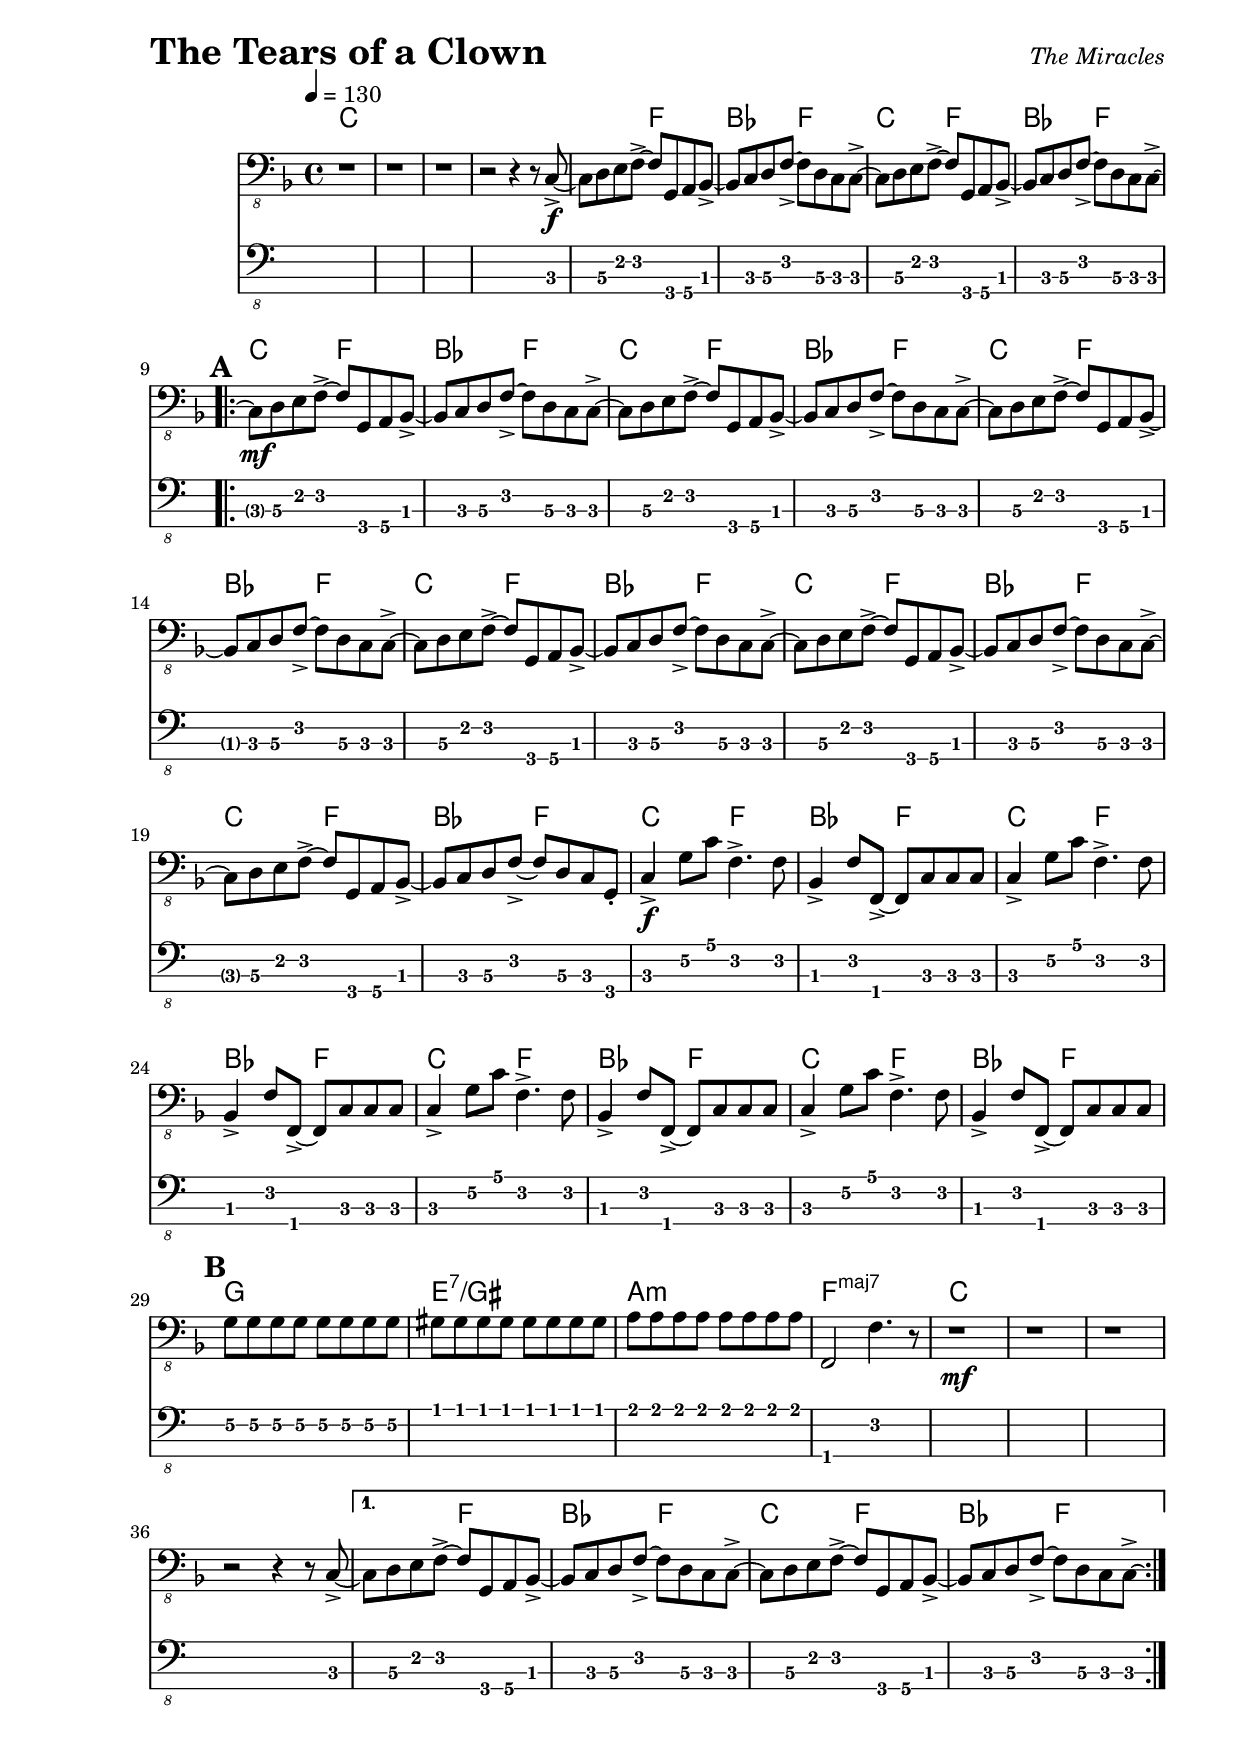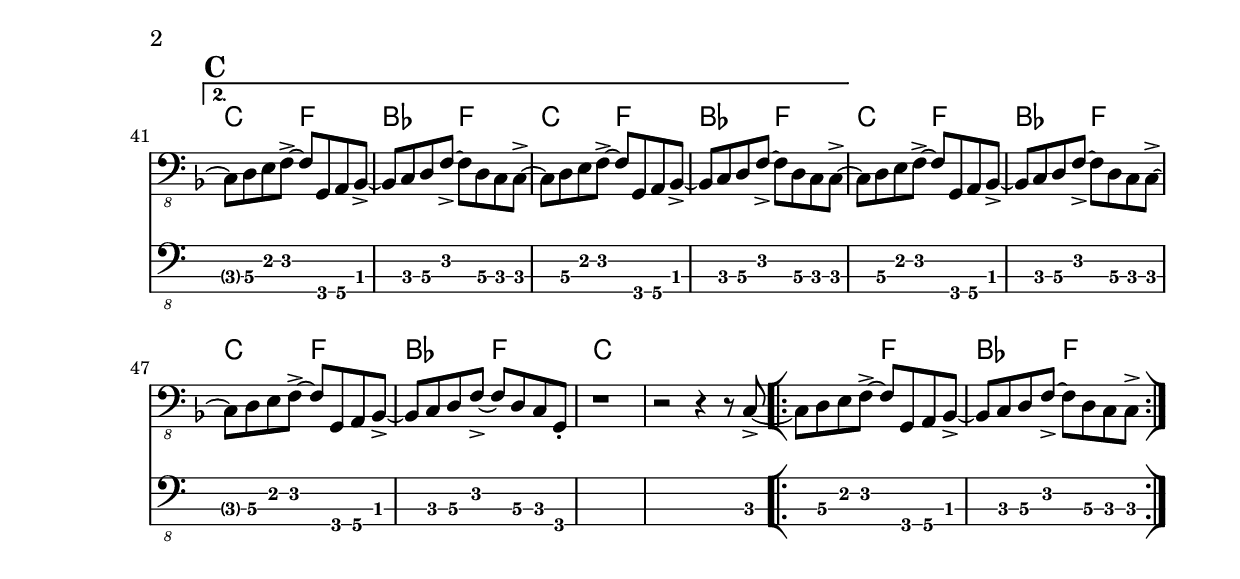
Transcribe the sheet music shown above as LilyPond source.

% LilyBin

\version "2.18.0"
\include "english.ly"

\header {
  piece = \markup { \fontsize #4 \bold "The Tears of a Clown" }
  opus = \markup { \italic "The Miracles" }
}

\paper { 
  left-margin = 1.0\in
  right-margin = 0.5\in
}

mBreak = { 
  %%\break 
}
cBreak = {
  \break
}

global = {
  \time 4/4
  \tempo 4 = 130
}

my_notes = \relative c, {
  \clef "bass_8"
  
  \key f \major

  r1 |
  r1 |
  r1 |
  r2 r4 r8 c8->~ \f |

  %% 5
  \mBreak
  c8 d8 e8 f8-> ~f8 g,8 a8 bf8->~ |
  bf8 c8 d8 f8-> ~f8 d8 c8 c8->~ |
  c8 d8 e8 f8-> ~f8 g,8 a8 bf8->~ |
  bf8 c8 d8 f8-> ~f8 d8 c8 c8->~ |

  \repeat volta 2 {
    %% 9
    \mBreak \cBreak
    \mark \default
    c8 \mf d8 e8 f8-> ~f8 g,8 a8 bf8->~ |
    bf8 c8 d8 f8-> ~f8 d8 c8 c8->~ |
    c8 d8 e8 f8-> ~f8 g,8 a8 bf8->~ |
    bf8 c8 d8 f8-> ~f8 d8 c8 c8->~ |
    
    %% 13
    \mBreak
    c8 d8 e8 f8-> ~f8 g,8 a8 bf8->~ |
    bf8 c8 d8 f8-> ~f8 d8 c8 c8->~ |
    c8 d8 e8 f8-> ~f8 g,8 a8 bf8->~ |
    bf8 c8 d8 f8-> ~f8 d8 c8 c8->~ |

    %% 17
    \mBreak
    c8 d8 e8 f8-> ~f8 g,8 a8 bf8->~ |
    bf8 c8 d8 f8-> ~f8 d8 c8 c8->~ |
    c8 d8 e8 f8-> ~f8 g,8 a8 bf8->~ |
    bf8 c8 d8 f8-> ~f8 d8 c8 g8-. |

    %% 21
    \mBreak
    c4-> \f g'8 c8 f,4.-> f8 |
    bf,4-> f'8 f,8-> ~f8 c'8 c8 c8 | 
    c4-> g'8 c8 f,4.-> f8 |
    bf,4-> f'8 f,8-> ~f8 c'8 c8 c8 | 

    %% 25
    \mBreak
    c4-> g'8 c8 f,4.-> f8 |
    bf,4-> f'8 f,8-> ~f8 c'8 c8 c8 | 
    c4-> g'8 c8 f,4.-> f8 |
    bf,4-> f'8 f,8-> ~f8 c'8 c8 c8 | 

    %% 29
    \mBreak \cBreak
    \mark \default
    g'8 g8 g8 g8 g8 g8 g8 g8 |
    gs8 gs8 gs8 gs8 gs8 gs8 gs8 gs8 |
    a8 a8 a8 a8 a8 a8 a8 a8 |
    f,2 f'4. r8 |

    %% 33
    \mBreak

    r1 \mf |
    r1 |
    r1 |
    r2 r4 r8 c8->~ |    
  } \alternative {
    {     
      %% 37
      \mBreak
      c8 d8 e8 f8-> ~f8 g,8 a8 bf8->~ |
      bf8 c8 d8 f8-> ~f8 d8 c8 c8->~ |
      c8 d8 e8 f8-> ~f8 g,8 a8 bf8->~ |
      bf8 c8 d8 f8-> ~f8 d8 c8 c8->~ |
    }
    {
      %% 41
      \mBreak \cBreak
      \mark \default
      c8 d8 e8 f8-> ~f8 g,8 a8 bf8->~ |
      bf8 c8 d8 f8-> ~f8 d8 c8 c8->~ |
      c8 d8 e8 f8-> ~f8 g,8 a8 bf8->~ |
      bf8 c8 d8 f8-> ~f8 d8 c8 c8->~ |
    }
  }
  
  %% 45
  \mBreak
  c8 d8 e8 f8-> ~f8 g,8 a8 bf8->~ |
  bf8 c8 d8 f8-> ~f8 d8 c8 c8->~ |
  c8 d8 e8 f8-> ~f8 g,8 a8 bf8->~ |
  bf8 c8 d8 f8-> ~f8 d8 c8 g8-. |    %% CHECK last note
  
  %% 49
  \mBreak

  r1 |
  r2 r4 r8 c8->~ |
  
  \repeat volta 2 {
    \bar "[|:"
    c8 d8 e8 f8-> ~f8 g,8 a8 bf8->~ |
    bf8 c8 d8 f8-> ~f8 d8 c8 c8->~
    \bar ":|]"
  }  
}

my_chords = \chordmode {
  \set majorSevenSymbol = \markup { maj7 }
  c1 | s1 | s1 | s1 |
  %% 5
  c2 f2 | bf2 f2 | 
  c2 f2 | bf2 f2 | 
  \repeat volta 2 {
    %% 9
    c2 f2 | bf2 f2 |
    c2 f2 | bf2 f2 |
    c2 f2 | bf2 f2 |
    c2 f2 | bf2 f2 |
    c2 f2 | bf2 f2 |
    c2 f2 | bf2 f2 |
    c2 f2 | bf2 f2 |
    c2 f2 | bf2 f2 |
    c2 f2 | bf2 f2 |
    c2 f2 | bf2 f2 |
    g1 | e:7/gs | a:m | f:maj7
    c1 | s1 | s1 | s1
  } \alternative {
    {
      c2 f2 | bf2 f2 | c2 f2 | bf2 f2 |
    }
    {
      c2 f2 | bf2 f2 | c2 f2 | bf2 f2 |
    }
  }
  
  %% 45
  c2 f2 | bf2 f2 | c2 f2 | bf2 f2 |
  c1 | s1 |
  
  \repeat volta 2 {
    c2 f2 | bf2 f2 |
  }
  
}

% Create metronome ticks. This example assumes 4/4 .
ticktock = \drummode {
  %% 1-8
  \repeat unfold 8 {
    hiwoodblock 4 lowoodblock lowoodblock lowoodblock
  }
  \repeat volta 2 {
    %% 9-36
    \repeat unfold 28 {
      hiwoodblock 4 lowoodblock lowoodblock lowoodblock
    }
  } \alternative {
    {
      %% 37-40
      \repeat unfold 4 {
	hiwoodblock 4 lowoodblock lowoodblock lowoodblock
      }
    }
    {
      %% 41-44
      \repeat unfold 4 {
	hiwoodblock 4 lowoodblock lowoodblock lowoodblock
      }
    }
  }
  
  %% 45-50
  \repeat unfold 6 {
    hiwoodblock 4 lowoodblock lowoodblock lowoodblock
  }

  %% 51
  \repeat volta 2 {
    hiwoodblock 4 lowoodblock lowoodblock lowoodblock
    hiwoodblock 4 lowoodblock lowoodblock lowoodblock
  }
}


my_music = <<
  \new ChordNames = Chords {
    \set ChordNames.midiInstrument = "percussive organ"
    \set ChordNames.midiMaximumVolume = #0.2
    \set chordChanges = ##t
    \global
    \my_chords
  }
  \new Staff {
    \set Staff.midiInstrument = #"electric bass (finger)"
    \set staff.midiMinimumVolume = #0.5
    \set Staff.midiMaximumVolume = #0.9
    \global
    \my_notes
  }
  \tag #'scoreOnly
  \new TabStaff
    \with { stringTunings = #bass-tuning } 
  { 
    \set TabStaff.minimumFret = #1
    \set TabStaff.restrainOpenStrings = ##t
    \global
    \my_notes
  }
  \tag #'midiOnly
  \new DrumStaff = TickTock <<
    \new DrumVoice = "ticktock" {
      \set DrumStaff.instrumentName = "TickTock"
      \set DrumStaff.midiMaximumVolume = #0.7
      \global
      \ticktock
    }
  >>
>>
  
\score {
  \removeWithTag #'midiOnly \my_music
  \layout {
    \set Score.markFormatter = #format-mark-box-alphabet
    \context {
      \Score
    }
  }
}

\score {
  \removeWithTag #'scoreOnly \unfoldRepeats \my_music
  \midi {}
}

